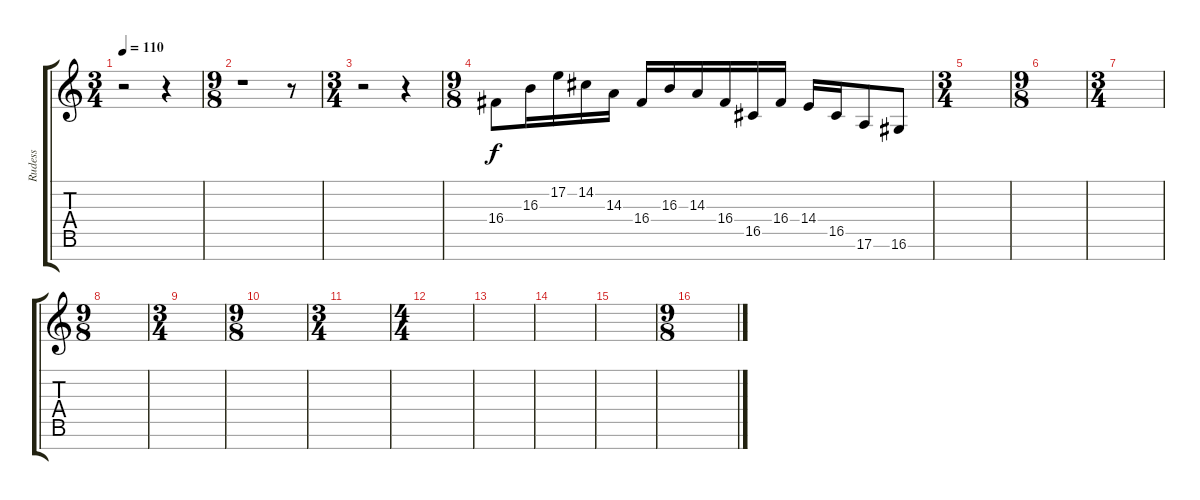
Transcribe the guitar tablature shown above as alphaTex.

\track ("Rudess" "Rudess") {instrument lead2sawtooth}
\staff {score tabs}
\tuning (E4 B3 G3 D3 A2 E2 B1) {hide}
\ts (3 4)
\tempo 110
\clef g2
\ks c
r.2{dy f} r.4 |
\ts (9 8)
r.1 r.8 |
\ts (3 4)
r.2 r.4 |
\ts (9 8)
16.4.8 16.3.16 17.2.16 14.2.16 14.3.16 16.4.16 16.3.16 14.3.16 16.4.16 16.5.16 16.4.16 14.4.16 16.5.16 17.6.8 16.6.8 |
\ts (3 4)
|
\ts (9 8)
|
\ts (3 4)
|
\ts (9 8)
|
\ts (3 4)
|
\ts (9 8)
|
\ts (3 4)
|
\ts (4 4)
|
|
|
|
\ts (9 8)
